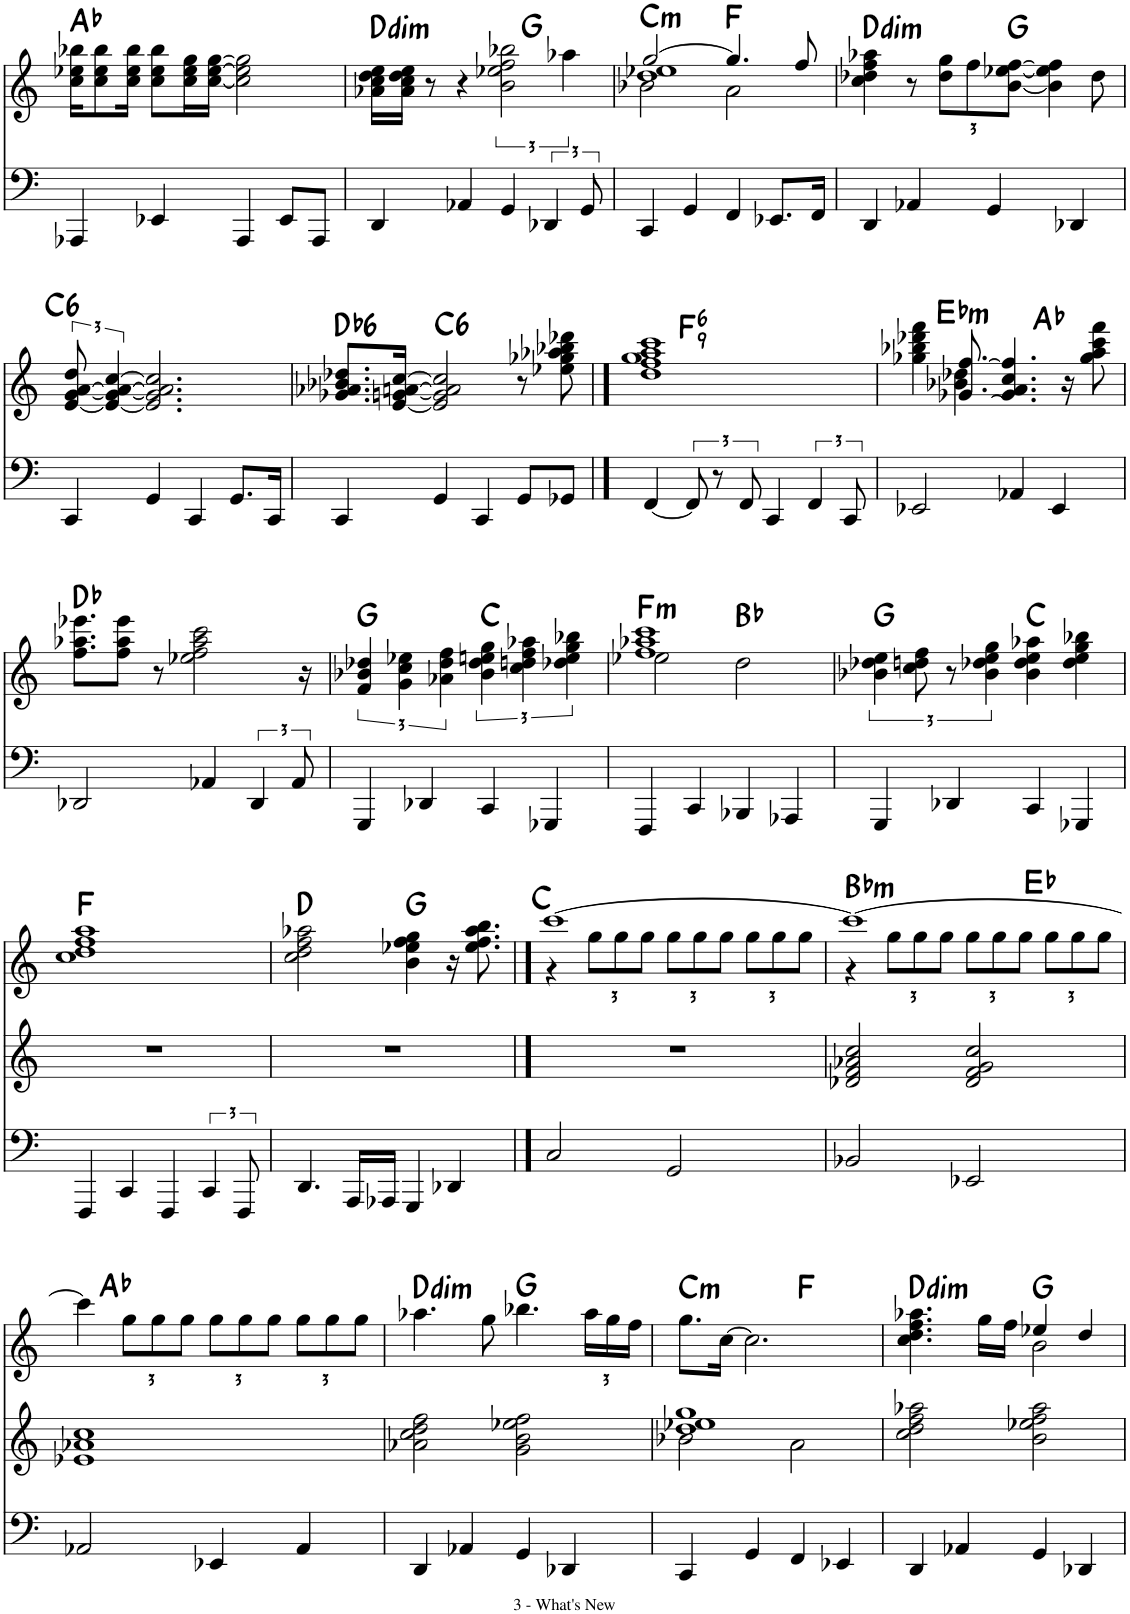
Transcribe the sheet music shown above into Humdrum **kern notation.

**kern	**kern	**kern	**harte
*part3	*part2	*part1	*part1
*staff3	*staff2	*staff1	*
*I"Fretless Electric Bass	*I"Piano	*I"Electronic Organ	*
*	*	*I'Elec Org	*
!!LO:PB:g=z
*clefF4	*clefG2	*clefG2	*
*k[]	*k[]	*k[]	*
*M4/4	*M4/4	*M4/4	*
=39	=39	=39	=39
4AAA-X/	1r	16cc\ 16ee-X\ 16bb-X\KL	Ab:maj
.	.	8cc\ 8ee-\ 8bb-\	.
.	.	16cc\ 16ee-\ 16bb-\Jk	.
4EE-X/	.	8cc\ 8ee-\ 8bb-\L	.
.	.	16cc\ 16ee-\ 16gg\L	.
.	.	[16cc\ [16ee-\ [16gg\JJ	.
4AAA-/	.	2cc\] 2ee-\] 2gg\]	.
8EE-/L	.	.	.
8AAA-/J	.	.	.
=40	=40	=40	=40
*	*	*^	*
!	!	!	!	!LO:H:kt=dim
4DD/	1r	16a-X\ 16cc\ 16dd\ 16ee\LL	2ryy	D:dim
.	.	16a-\ 16cc\ 16dd\ 16ee\JJ	.	.
.	.	8r	.	.
4AA-X/	.	4r	.	.
4GG/	.	3bb-X\	2b\ 2ee-X\ 2ff\	G:maj
6DD-X/	.	.	.	.
.	.	6aa-X\	.	.
12GG/	.	.	.	.
=41	=41	=41	=41	=41
*	*	*	*^	*
!	!	!	!	!	!LO:H:kt=m
4CC/	1r	1dd 1ee-X	2b-X\	[2gg/	C:min
4GG/	.	.	.	.	.
4FF/	.	.	2a\	4.gg/]	F:maj
8.EE-X/L	.	.	.	.	.
.	.	.	.	8ff/	.
16FF/Jk	.	.	.	.	.
*	*	*v	*v	*v	*
=42	=42	=42	=42
!	!	!	!LO:H:kt=dim
4DD/	1r	4cc\ 4dd-X\ 4ff\ 4aa-X\	D:dim
4AA-X/	.	8r	.
*	*	*Xbrackettup	*
.	.	12dd-\ 12gg\L	.
.	.	12ff\	.
4GG/	.	.	.
.	.	[12b\ [12ee-X\ [12ff\J	G:maj
.	.	4b\] 4ee-\] 4ff\]	.
4DD-X/	.	.	.
.	.	8dd-\	.
!!LO:LB:g=z
=43	=43	=43	=43
*	*	*brackettup	*
!	!	!	!LO:H:kt=6
4CC/	1r	[12e/ [12g/ [12a/ 12dd/	C:maj6
.	.	6e/_ 6g/_ 6a/_ [6cc/	.
4GG/	.	2.e/] 2.g/] 2.a/] 2.cc/]	.
4CC/	.	.	.
8.GG/L	.	.	.
16CC/Jk	.	.	.
=44	=44	=44	=44
!	!	!	!LO:H:kt=6
4CC/	1r	8.g-X/ 8.a-X/ 8.b-X/ 8.dd-X/L	Db:maj6
.	.	[16e/ [16gn/ [16an/ [16cc/Jk	.
!	!	!	!LO:H:kt=6
4GG/	.	2e/] 2g/] 2a/] 2cc/]	C:maj6
4CC/	.	.	.
8GG/L	.	8r	.
8GG-X/J	.	8ee-X\ 8gg-X\ 8aa-X\ 8bb-X\ 8ddd-X\	.
==45	==45	==45	==45
!	!	!	!LO:H:kt=6
[4FF/	1r	1dd 1ff 1gg 1aa 1ccc	F:maj6(9)
12FF/]	.	.	.
12r	.	.	.
12FF/	.	.	.
4CC/	.	.	.
6FF/	.	.	.
12CC/	.	.	.
=46	=46	=46	=46
*	*	*^	*
!	!	!	!	!LO:H:kt=m
2EE-X/	1r	4gg-X\ 4bb-X\ 4ddd-X\ 4fff\	4ryy	Eb:min
.	.	[8.g-X/ [8.ff/	4b-X\ 4dd-X\	.
.	.	4.g-/] 4.a/ 4.cc/ 4.ff/]	.	Ab:maj
4AA-X/	.	.	2ryy	.
4EE-/	.	.	.	.
.	.	16r	.	.
.	.	8gg-\ 8aa\ 8ccc\ 8fff\	.	.
*	*	*v	*v	*
!!LO:LB:g=z
=47	=47	=47	=47
2DD-X/	1r	8.ff\ 8.aa-X\ 8.eee-X\L	Db:maj
.	.	8ff\ 8aa-\ 8eee-\J	.
.	.	8r	.
.	.	2ee-X\ 2ff\ 2aa-\ 2ccc\	.
4AA-X/	.	.	.
6DD-/	.	.	.
12AA-/	.	.	.
.	.	16r	.
=48	=48	=48	=48
4GGG/	1r	6f/ 6b-X/ 6dd-X/	G:maj
.	.	6g\ 6cc\ 6ee-X\	.
4DD-X/	.	.	.
.	.	6a-X\ 6dd-\ 6ff\	.
4CC/	.	6b-\ 6dd-\ 6een\ 6gg\	C:maj
.	.	6cc\ 6ddn\ 6ff\ 6aa-X\	.
4GGG-X/	.	.	.
.	.	6dd-X\ 6ee\ 6gg\ 6bb-X\	.
=49	=49	=49	=49
*	*	*^	*
!	!	!	!	!LO:H:kt=m
4FFF/	1r	1ff 1aa-X 1ccc	2ee-X\	F:min
4CC/	.	.	.	.
4BBB-X/	.	.	2dd\	Bb:maj
4AAA-X/	.	.	.	.
*	*	*v	*v	*
=50	=50	=50	=50
4GGG/	1r	6b-X\ 6dd-X\ 6ee\	G:maj
.	.	12cc\ 12ddn\ 12ff\	.
4DD-X/	.	12r	.
.	.	6b-\ 6dd-X\ 6ee\ 6gg\	.
4CC/	.	4b-\ 4dd-\ 4ee\ 4aa-X\	C:maj
4GGG-X/	.	4dd-\ 4ee\ 4gg\ 4bb-X\	.
!!LO:LB:g=z
=51	=51	=51	=51
4FFF/	1r	1cc 1dd 1ff 1aa	F:maj
4CC/	.	.	.
4FFF/	.	.	.
6CC/	.	.	.
12FFF/	.	.	.
=52	=52	=52	=52
4.DD/	1r	2cc\ 2dd\ 2ff\ 2aa-X\	D:maj
16AAA/LL	.	.	.
16AAA-X/JJ	.	.	.
4GGG/	.	4b\ 4ee-X\ 4ff\ 4gg\	G:maj
4DD-X/	.	16r	.
.	.	8.ee-\ 8.ff\ 8.aa-\ 8.bb\	.
==53	==53	==53	==53
*	*	*^	*
2C/	1r	[1ccc	4r	C:maj
*	*	*	*Xbrackettup	*
.	.	.	12gg\L	.
.	.	.	12gg\	.
.	.	.	12gg\J	.
2GG/	.	.	12gg\L	.
.	.	.	12gg\	.
.	.	.	12gg\J	.
.	.	.	12gg\L	.
.	.	.	12gg\	.
.	.	.	12gg\J	.
=54	=54	=54	=54	=54
!	!	!	!	!LO:H:kt=m
2BB-X/	2d-X/ 2f/ 2a-X/ 2cc/	1ccc_	4r	Bb:min
.	.	.	12gg\L	.
.	.	.	12gg\	.
.	.	.	12gg\J	.
2EE-X/	2d-/ 2f/ 2g/ 2cc/	.	12gg\L	.
.	.	.	12gg\	Eb:maj
.	.	.	12gg\J	.
.	.	.	12gg\L	.
.	.	.	12gg\	.
.	.	.	12gg\J	.
*	*	*v	*v	*
!!LO:LB:g=z
=55	=55	=55	=55
2AA-X/	1e-X 1a-X 1cc	4ccc\]	Ab:maj
.	.	12gg\L	.
.	.	12gg\	.
.	.	12gg\J	.
4EE-X/	.	12gg\L	.
.	.	12gg\	.
.	.	12gg\J	.
4AA-/	.	12gg\L	.
.	.	12gg\	.
.	.	12gg\J	.
=56	=56	=56	=56
!	!	!	!LO:H:kt=dim
4DD/	2a-X\ 2cc\ 2dd\ 2ff\	4.aa-X\	D:dim
4AA-X/	.	.	.
.	.	8gg\	.
4GG/	2g\ 2b\ 2ee-X\ 2ff\	4.bb-X\	G:maj
4DD-X/	.	.	.
.	.	24aa-\LL	.
.	.	24gg\	.
.	.	24ff\JJ	.
=57	=57	=57	=57
*	*^	*	*
!	!	!	!	!LO:H:kt=m
4CC/	1dd 1ee-X 1gg	2b-X\	8.gg\L	C:min
.	.	.	[16cc\Jk	.
4GG/	.	.	2.cc\]	F:maj
4FF/	.	2a\	.	.
4EE-X/	.	.	.	.
*	*v	*v	*	*
=58	=58	=58	=58
*	*	*^	*
!	!	!	!	!LO:H:kt=dim
4DD/	2cc\ 2dd\ 2ff\ 2aa-X\	4.cc\ 4.dd\ 4.ff\ 4.aa-X\	2ryy	D:dim
4AA-X/	.	.	.	.
.	.	16gg\LL	.	.
.	.	16ff\JJ	.	.
4GG/	2b\ 2ee-X\ 2ff\ 2aa-\	4ee-X/	2b\	G:maj
4DD-X/	.	4dd/	.	.
*	*	*v	*v	*
=	=	=	=
*-	*-	*-	*-
